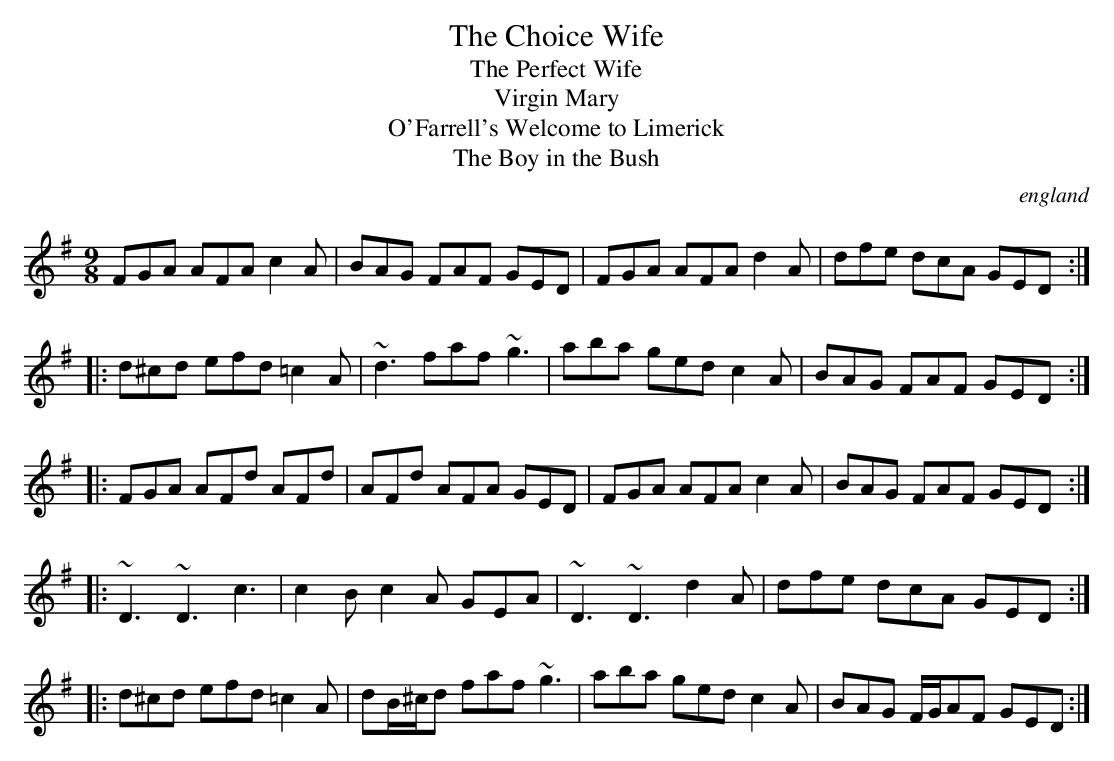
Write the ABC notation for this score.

X:1
T:Choice Wife, The
T:Perfect Wife, The
T:Virgin Mary
T:O'Farrell's Welcome to Limerick
T:Boy in the Bush, The
O:england
M:9/8
K:Dmix
FGA AFA c2A|BAG FAF GED|FGA AFA d2A|dfe dcA GED:|
|:d^cd efd =c2A|~d3 faf ~g3|aba ged c2A|BAG FAF GED:|
|:FGA AFd AFd|AFd AFA GED|FGA AFA c2A|BAG FAF GED:|
|:~D3 ~D3 c3|c2B c2A GEA|~D3 ~D3 d2A|dfe dcA GED:|
|:d^cd efd =c2A|dB/^c/d faf ~g3|aba ged c2A|BAG F/G/AF GED:|
